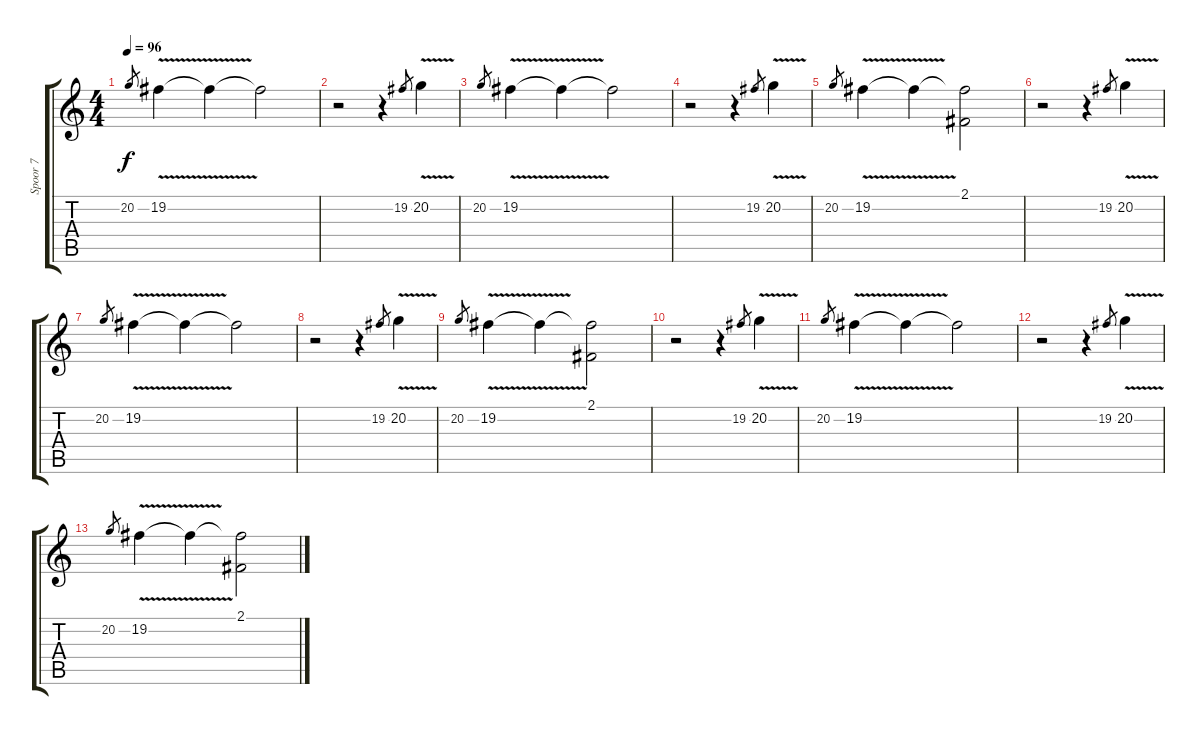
\track ("Spoor 7" "Spoor 7") {instrument panflute}
\staff {score tabs}
\tuning (E4 B3 G3 D3 A2 E2) {hide}
\ts (4 4)
\tempo 96
\clef g2
\ks c
20.2.8{gr dy f} 19.2{v}.4 19.2{t}.4 19.2{t}.2 |
r.2 r.4 19.2.8{gr} 20.2{v}.4 |
20.2.8{gr} 19.2{v}.4 19.2{t}.4 19.2{t}.2 |
r.2 r.4 19.2.8{gr} 20.2{v}.4 |
20.2.8{gr} 19.2{v}.4 19.2{t}.4 (2.1 19.2{t}).2 |
r.2 r.4 19.2.8{gr} 20.2{v}.4 |
20.2.8{gr} 19.2{v}.4 19.2{t}.4 19.2{t}.2 |
r.2 r.4 19.2.8{gr} 20.2{v}.4 |
20.2.8{gr} 19.2{v}.4 19.2{t}.4 (2.1 19.2{t}).2 |
r.2 r.4 19.2.8{gr} 20.2{v}.4 |
20.2.8{gr} 19.2{v}.4 19.2{t}.4 19.2{t}.2 |
r.2 r.4 19.2.8{gr} 20.2{v}.4 |
20.2.8{gr} 19.2{v}.4 19.2{t}.4 (2.1 19.2{t}).2
